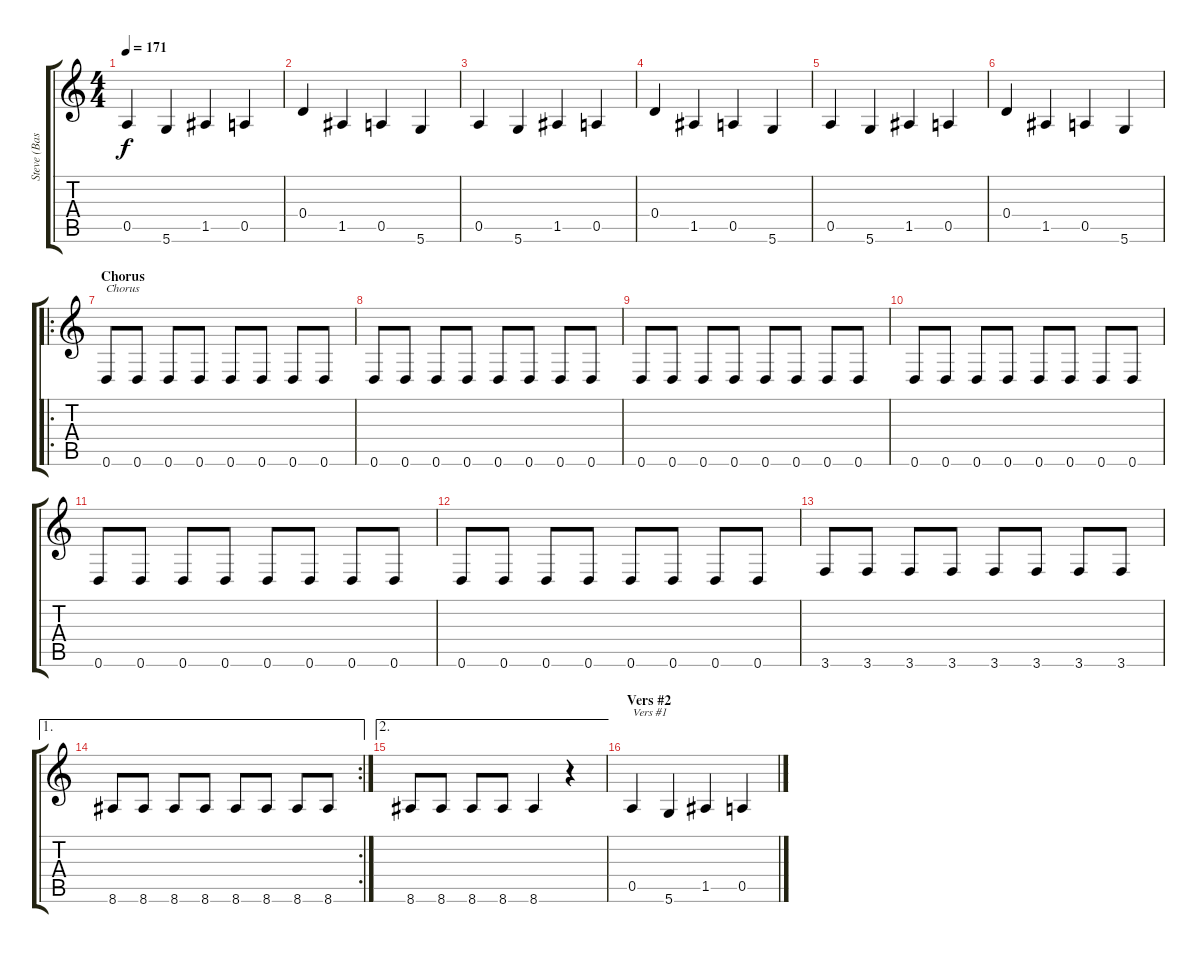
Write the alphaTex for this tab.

\track ("Steve (Bass)" "Steve (Bas") {instrument acousticbass}
\staff {score tabs}
\tuning (E4 B3 G3 D3 A2 D2) {hide}
\ts (4 4)
\tempo 171
\clef g2
\ks c
0.5.4{dy f} 5.6.4 1.5.4 0.5.4 |
0.4.4 1.5.4 0.5.4 5.6.4 |
0.5.4 5.6.4 1.5.4 0.5.4 |
0.4.4 1.5.4 0.5.4 5.6.4 |
0.5.4 5.6.4 1.5.4 0.5.4 |
0.4.4 1.5.4 0.5.4 5.6.4 |
\ro
\section ("" "Chorus")
0.6.8{txt "Chorus"} 0.6.8 0.6.8 0.6.8 0.6.8 0.6.8 0.6.8 0.6.8 |
0.6.8 0.6.8 0.6.8 0.6.8 0.6.8 0.6.8 0.6.8 0.6.8 |
0.6.8 0.6.8 0.6.8 0.6.8 0.6.8 0.6.8 0.6.8 0.6.8 |
0.6.8 0.6.8 0.6.8 0.6.8 0.6.8 0.6.8 0.6.8 0.6.8 |
0.6.8 0.6.8 0.6.8 0.6.8 0.6.8 0.6.8 0.6.8 0.6.8 |
0.6.8 0.6.8 0.6.8 0.6.8 0.6.8 0.6.8 0.6.8 0.6.8 |
3.6.8 3.6.8 3.6.8 3.6.8 3.6.8 3.6.8 3.6.8 3.6.8 |
\ae 1
\rc 2
8.6.8 8.6.8 8.6.8 8.6.8 8.6.8 8.6.8 8.6.8 8.6.8 |
\ae 2
8.6.8 8.6.8 8.6.8 8.6.8 8.6.4 r.4 |
\section ("" "Vers #2")
0.5.4{txt "Vers #1"} 5.6.4 1.5.4 0.5.4
